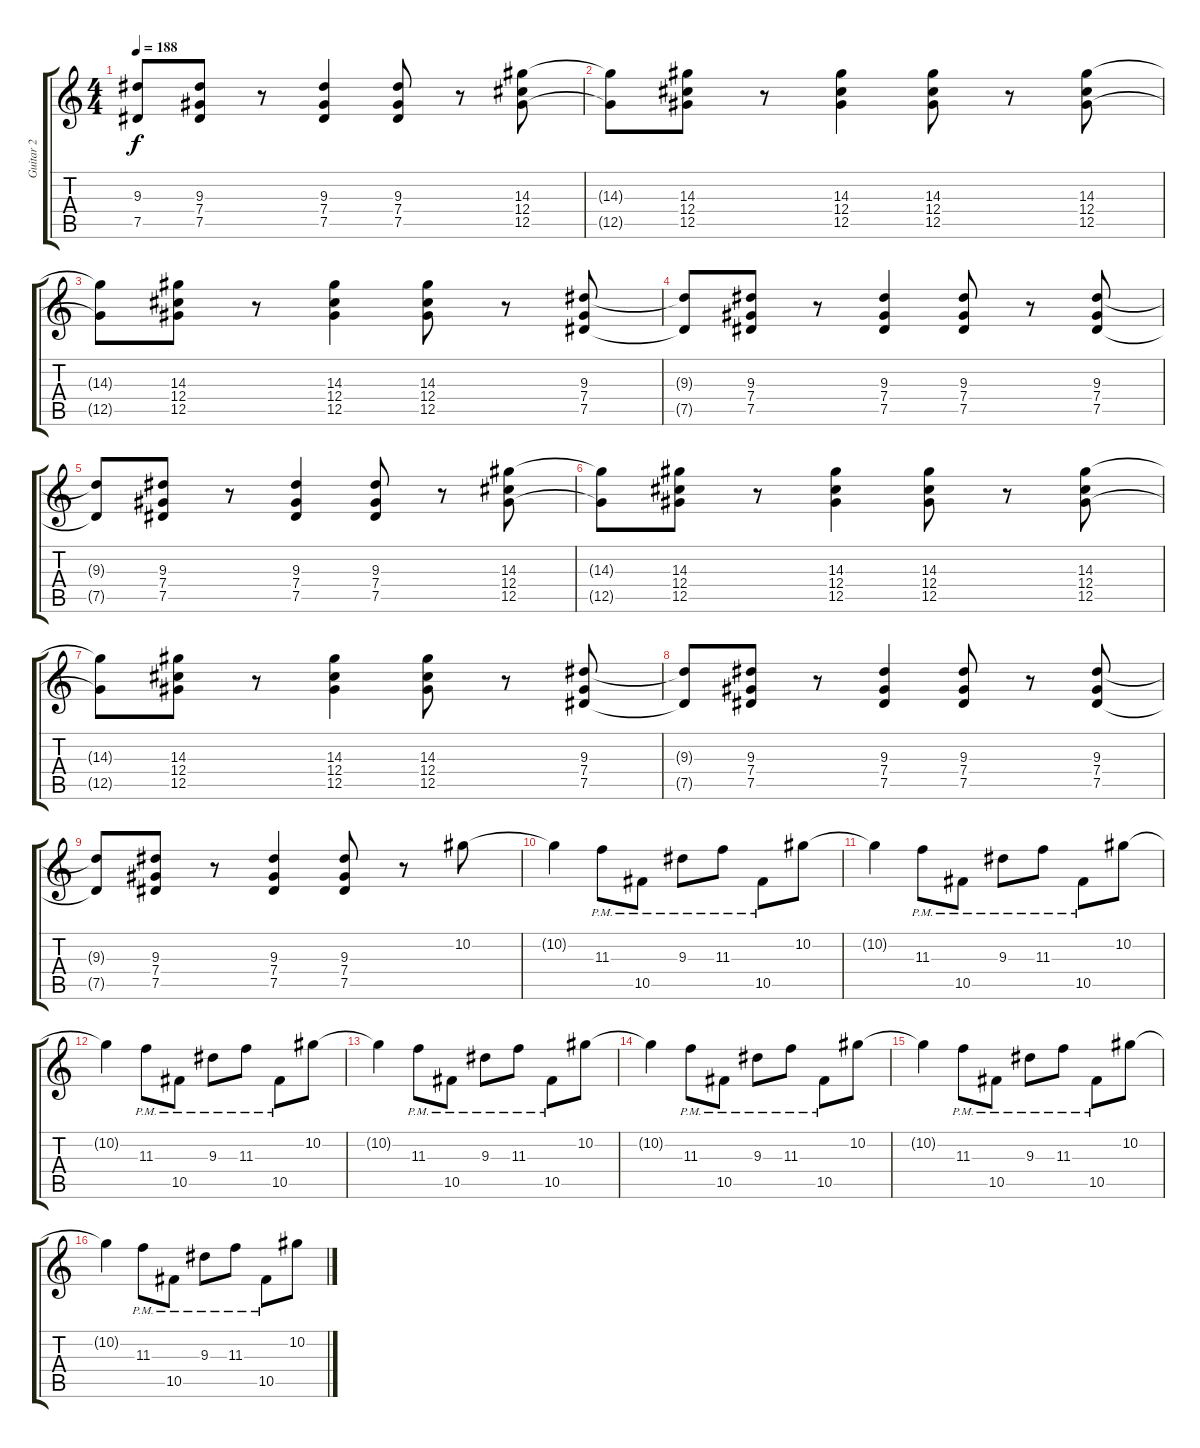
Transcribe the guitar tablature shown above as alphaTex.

\track ("Guitar 2" "Guitar 2") {instrument distortionguitar}
\staff {score tabs}
\tuning (Eb4 Bb3 Gb3 Db3 Ab2 Db2) {hide}
\ts (4 4)
\tempo 188
\clef g2
\ks c
(9.3{t} 7.5{t}).8{dy f} (9.3 7.4 7.5).8 r.8 (9.3 7.4 7.5).4 (9.3 7.4 7.5).8 r.8 (14.3 12.4 12.5).8 |
(14.3{t} 12.5{t}).8 (14.3 12.4 12.5).8 r.8 (14.3 12.4 12.5).4 (14.3 12.4 12.5).8 r.8 (14.3 12.4 12.5).8 |
(14.3{t} 12.5{t}).8 (14.3 12.4 12.5).8 r.8 (14.3 12.4 12.5).4 (14.3 12.4 12.5).8 r.8 (9.3 7.4 7.5).8 |
(9.3{t} 7.5{t}).8 (9.3 7.4 7.5).8 r.8 (9.3 7.4 7.5).4 (9.3 7.4 7.5).8 r.8 (9.3 7.4 7.5).8 |
(9.3{t} 7.5{t}).8 (9.3 7.4 7.5).8 r.8 (9.3 7.4 7.5).4 (9.3 7.4 7.5).8 r.8 (14.3 12.4 12.5).8 |
(14.3{t} 12.5{t}).8 (14.3 12.4 12.5).8 r.8 (14.3 12.4 12.5).4 (14.3 12.4 12.5).8 r.8 (14.3 12.4 12.5).8 |
(14.3{t} 12.5{t}).8 (14.3 12.4 12.5).8 r.8 (14.3 12.4 12.5).4 (14.3 12.4 12.5).8 r.8 (9.3 7.4 7.5).8 |
(9.3{t} 7.5{t}).8 (9.3 7.4 7.5).8 r.8 (9.3 7.4 7.5).4 (9.3 7.4 7.5).8 r.8 (9.3 7.4 7.5).8 |
(9.3{t} 7.5{t}).8 (9.3 7.4 7.5).8 r.8 (9.3 7.4 7.5).4 (9.3 7.4 7.5).8 r.8 10.2.8 |
10.2{t}.4 11.3{pm}.8 10.5{pm}.8 9.3{pm}.8 11.3{pm}.8 10.5{pm}.8 10.2.8 |
10.2{t}.4 11.3{pm}.8 10.5{pm}.8 9.3{pm}.8 11.3{pm}.8 10.5{pm}.8 10.2.8 |
10.2{t}.4 11.3{pm}.8 10.5{pm}.8 9.3{pm}.8 11.3{pm}.8 10.5{pm}.8 10.2.8 |
10.2{t}.4 11.3{pm}.8 10.5{pm}.8 9.3{pm}.8 11.3{pm}.8 10.5{pm}.8 10.2.8 |
10.2{t}.4 11.3{pm}.8 10.5{pm}.8 9.3{pm}.8 11.3{pm}.8 10.5{pm}.8 10.2.8 |
10.2{t}.4 11.3{pm}.8 10.5{pm}.8 9.3{pm}.8 11.3{pm}.8 10.5{pm}.8 10.2.8 |
10.2{t}.4 11.3{pm}.8 10.5{pm}.8 9.3{pm}.8 11.3{pm}.8 10.5{pm}.8 10.2.8
